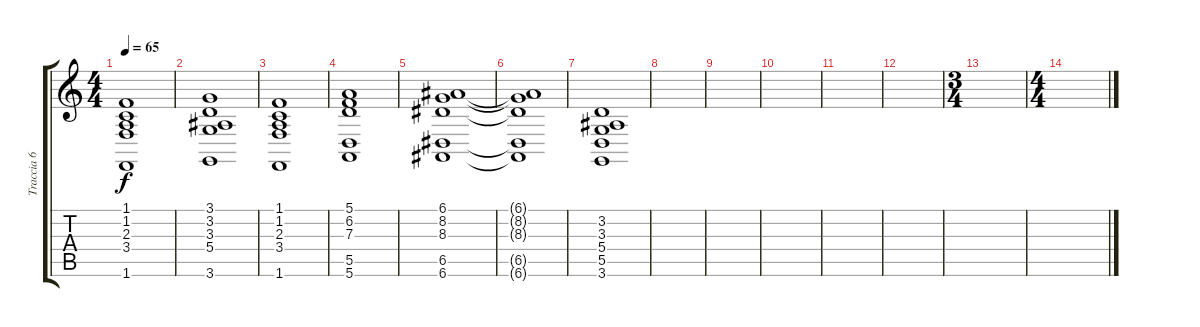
\track ("Traccia 6" "Traccia 6") {instrument pad2warm}
\staff {score tabs}
\tuning (E4 B3 G3 D3 A2 E2) {hide}
\ts (4 4)
\tempo 65
\clef g2
\ks c
(1.1 1.2 2.3 3.4 1.6).1{dy f} |
(3.1 3.2 3.3 5.4 3.6).1 |
(1.1 1.2 2.3 3.4 1.6).1 |
(5.1 6.2 7.3 5.5 5.6).1 |
(6.1 8.2 8.3 6.5 6.6).1 |
(6.1{t} 8.2{t} 8.3{t} 6.5{t} 6.6{t}).1 |
(3.2 3.3 5.4 5.5 3.6).1 |
|
|
|
|
|
\ts (3 4)
|
\ts (4 4)
